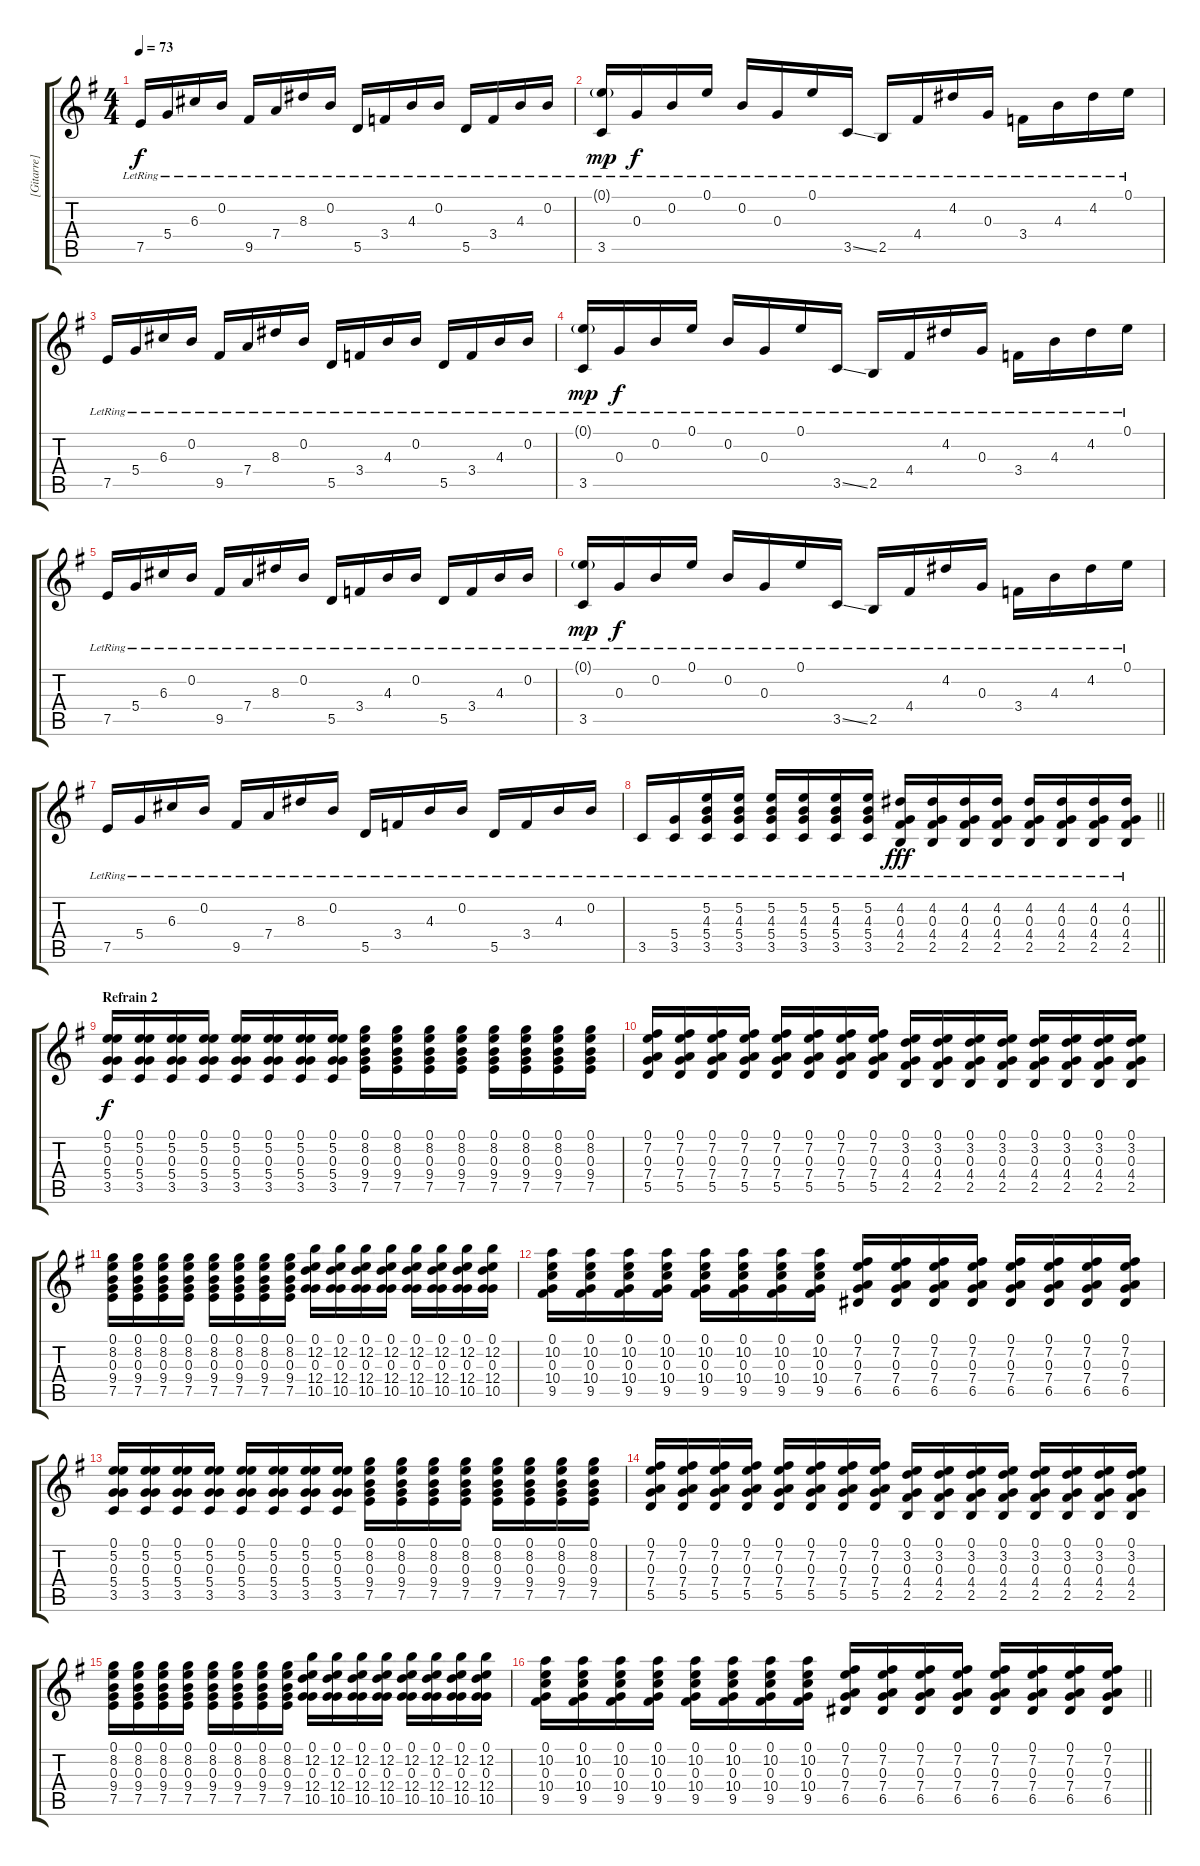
\track ("[Gitarre]" "[Gitarre]") {instrument electricguitarclean}
\staff {score tabs}
\tuning (E4 B3 G3 D3 A2 E2) {hide}
\ts (4 4)
\tempo 73
\clef g2
\ks eminor
7.5{lr}.16{dy f} 5.4{lr}.16 6.3{lr}.16 0.2{lr}.16 9.5{lr}.16 7.4{lr}.16 8.3{lr}.16 0.2{lr}.16 5.5{lr}.16 3.4{lr}.16 4.3{lr}.16 0.2{lr}.16 5.5{lr}.16 3.4{lr}.16 4.3{lr}.16 0.2{lr}.16 |
(0.1{g lr} 3.5{lr}).16{dy mp} 0.3{lr}.16{dy f} 0.2{lr}.16 0.1{lr}.16 0.2{lr}.16 0.3{lr}.16 0.1{lr}.16 3.5{ss lr}.16 2.5{lr}.16 4.4{lr}.16 4.2{lr}.16 0.3{lr}.16 3.4{lr}.16 4.3{lr}.16 4.2{lr}.16 0.1{lr}.16 |
7.5{lr}.16 5.4{lr}.16 6.3{lr}.16 0.2{lr}.16 9.5{lr}.16 7.4{lr}.16 8.3{lr}.16 0.2{lr}.16 5.5{lr}.16 3.4{lr}.16 4.3{lr}.16 0.2{lr}.16 5.5{lr}.16 3.4{lr}.16 4.3{lr}.16 0.2{lr}.16 |
(0.1{g lr} 3.5{lr}).16{dy mp} 0.3{lr}.16{dy f} 0.2{lr}.16 0.1{lr}.16 0.2{lr}.16 0.3{lr}.16 0.1{lr}.16 3.5{ss lr}.16 2.5{lr}.16 4.4{lr}.16 4.2{lr}.16 0.3{lr}.16 3.4{lr}.16 4.3{lr}.16 4.2{lr}.16 0.1{lr}.16 |
7.5{lr}.16 5.4{lr}.16 6.3{lr}.16 0.2{lr}.16 9.5{lr}.16 7.4{lr}.16 8.3{lr}.16 0.2{lr}.16 5.5{lr}.16 3.4{lr}.16 4.3{lr}.16 0.2{lr}.16 5.5{lr}.16 3.4{lr}.16 4.3{lr}.16 0.2{lr}.16 |
(0.1{g lr} 3.5{lr}).16{dy mp} 0.3{lr}.16{dy f} 0.2{lr}.16 0.1{lr}.16 0.2{lr}.16 0.3{lr}.16 0.1{lr}.16 3.5{ss lr}.16 2.5{lr}.16 4.4{lr}.16 4.2{lr}.16 0.3{lr}.16 3.4{lr}.16 4.3{lr}.16 4.2{lr}.16 0.1{lr}.16 |
7.5{lr}.16 5.4{lr}.16 6.3{lr}.16 0.2{lr}.16 9.5{lr}.16 7.4{lr}.16 8.3{lr}.16 0.2{lr}.16 5.5{lr}.16 3.4{lr}.16 4.3{lr}.16 0.2{lr}.16 5.5{lr}.16 3.4{lr}.16 4.3{lr}.16 0.2{lr}.16 |
\barLineRight lightlight
3.5{lr}.16 (5.4{lr} 3.5{lr}).16 (5.2{lr} 4.3{lr} 5.4{lr} 3.5{lr}).16 (5.2{lr} 4.3 5.4 3.5).16 (5.2{lr} 4.3 5.4 3.5).16 (5.2{lr} 4.3 5.4 3.5).16 (5.2{lr} 4.3 5.4 3.5).16 (5.2{lr} 4.3 5.4 3.5).16 (4.2 0.3 4.4{lr} 2.5).16{dy fff} (4.2 0.3 4.4{lr} 2.5).16 (4.2 0.3 4.4{lr} 2.5).16 (4.2 0.3 4.4{lr} 2.5).16 (4.2 0.3 4.4{lr} 2.5).16 (4.2 0.3 4.4{lr} 2.5).16 (4.2 0.3 4.4{lr} 2.5).16 (4.2 0.3 4.4{lr} 2.5).16 |
\section ("" "Refrain 2")
(0.1 5.2 0.3 5.4 3.5).16{dy f balance 2 instrument electricguitarclean} (0.1 5.2 0.3 5.4 3.5).16 (0.1 5.2 0.3 5.4 3.5).16 (0.1 5.2 0.3 5.4 3.5).16 (0.1 5.2 0.3 5.4 3.5).16 (0.1 5.2 0.3 5.4 3.5).16 (0.1 5.2 0.3 5.4 3.5).16 (0.1 5.2 0.3 5.4 3.5).16 (0.1 8.2 0.3 9.4 7.5).16 (0.1 8.2 0.3 9.4 7.5).16 (0.1 8.2 0.3 9.4 7.5).16 (0.1 8.2 0.3 9.4 7.5).16 (0.1 8.2 0.3 9.4 7.5).16 (0.1 8.2 0.3 9.4 7.5).16 (0.1 8.2 0.3 9.4 7.5).16 (0.1 8.2 0.3 9.4 7.5).16 |
(0.1 7.2 0.3 7.4 5.5).16 (0.1 7.2 0.3 7.4 5.5).16 (0.1 7.2 0.3 7.4 5.5).16 (0.1 7.2 0.3 7.4 5.5).16 (0.1 7.2 0.3 7.4 5.5).16 (0.1 7.2 0.3 7.4 5.5).16 (0.1 7.2 0.3 7.4 5.5).16 (0.1 7.2 0.3 7.4 5.5).16 (0.1 3.2 0.3 4.4 2.5).16 (0.1 3.2 0.3 4.4 2.5).16 (0.1 3.2 0.3 4.4 2.5).16 (0.1 3.2 0.3 4.4 2.5).16 (0.1 3.2 0.3 4.4 2.5).16 (0.1 3.2 0.3 4.4 2.5).16 (0.1 3.2 0.3 4.4 2.5).16 (0.1 3.2 0.3 4.4 2.5).16 |
(0.1 8.2 0.3 9.4 7.5).16 (0.1 8.2 0.3 9.4 7.5).16 (0.1 8.2 0.3 9.4 7.5).16 (0.1 8.2 0.3 9.4 7.5).16 (0.1 8.2 0.3 9.4 7.5).16 (0.1 8.2 0.3 9.4 7.5).16 (0.1 8.2 0.3 9.4 7.5).16 (0.1 8.2 0.3 9.4 7.5).16 (0.1 12.2 0.3 12.4 10.5).16 (0.1 12.2 0.3 12.4 10.5).16 (0.1 12.2 0.3 12.4 10.5).16 (0.1 12.2 0.3 12.4 10.5).16 (0.1 12.2 0.3 12.4 10.5).16 (0.1 12.2 0.3 12.4 10.5).16 (0.1 12.2 0.3 12.4 10.5).16 (0.1 12.2 0.3 12.4 10.5).16 |
(0.1 10.2 0.3 10.4 9.5).16 (0.1 10.2 0.3 10.4 9.5).16 (0.1 10.2 0.3 10.4 9.5).16 (0.1 10.2 0.3 10.4 9.5).16 (0.1 10.2 0.3 10.4 9.5).16 (0.1 10.2 0.3 10.4 9.5).16 (0.1 10.2 0.3 10.4 9.5).16 (0.1 10.2 0.3 10.4 9.5).16 (0.1 7.2 0.3 7.4 6.5).16 (0.1 7.2 0.3 7.4 6.5).16 (0.1 7.2 0.3 7.4 6.5).16 (0.1 7.2 0.3 7.4 6.5).16 (0.1 7.2 0.3 7.4 6.5).16 (0.1 7.2 0.3 7.4 6.5).16 (0.1 7.2 0.3 7.4 6.5).16 (0.1 7.2 0.3 7.4 6.5).16 |
(0.1 5.2 0.3 5.4 3.5).16 (0.1 5.2 0.3 5.4 3.5).16 (0.1 5.2 0.3 5.4 3.5).16 (0.1 5.2 0.3 5.4 3.5).16 (0.1 5.2 0.3 5.4 3.5).16 (0.1 5.2 0.3 5.4 3.5).16 (0.1 5.2 0.3 5.4 3.5).16 (0.1 5.2 0.3 5.4 3.5).16 (0.1 8.2 0.3 9.4 7.5).16 (0.1 8.2 0.3 9.4 7.5).16 (0.1 8.2 0.3 9.4 7.5).16 (0.1 8.2 0.3 9.4 7.5).16 (0.1 8.2 0.3 9.4 7.5).16 (0.1 8.2 0.3 9.4 7.5).16 (0.1 8.2 0.3 9.4 7.5).16 (0.1 8.2 0.3 9.4 7.5).16 |
(0.1 7.2 0.3 7.4 5.5).16 (0.1 7.2 0.3 7.4 5.5).16 (0.1 7.2 0.3 7.4 5.5).16 (0.1 7.2 0.3 7.4 5.5).16 (0.1 7.2 0.3 7.4 5.5).16 (0.1 7.2 0.3 7.4 5.5).16 (0.1 7.2 0.3 7.4 5.5).16 (0.1 7.2 0.3 7.4 5.5).16 (0.1 3.2 0.3 4.4 2.5).16 (0.1 3.2 0.3 4.4 2.5).16 (0.1 3.2 0.3 4.4 2.5).16 (0.1 3.2 0.3 4.4 2.5).16 (0.1 3.2 0.3 4.4 2.5).16 (0.1 3.2 0.3 4.4 2.5).16 (0.1 3.2 0.3 4.4 2.5).16 (0.1 3.2 0.3 4.4 2.5).16 |
(0.1 8.2 0.3 9.4 7.5).16 (0.1 8.2 0.3 9.4 7.5).16 (0.1 8.2 0.3 9.4 7.5).16 (0.1 8.2 0.3 9.4 7.5).16 (0.1 8.2 0.3 9.4 7.5).16 (0.1 8.2 0.3 9.4 7.5).16 (0.1 8.2 0.3 9.4 7.5).16 (0.1 8.2 0.3 9.4 7.5).16 (0.1 12.2 0.3 12.4 10.5).16 (0.1 12.2 0.3 12.4 10.5).16 (0.1 12.2 0.3 12.4 10.5).16 (0.1 12.2 0.3 12.4 10.5).16 (0.1 12.2 0.3 12.4 10.5).16 (0.1 12.2 0.3 12.4 10.5).16 (0.1 12.2 0.3 12.4 10.5).16 (0.1 12.2 0.3 12.4 10.5).16 |
\barLineRight lightlight
(0.1 10.2 0.3 10.4 9.5).16 (0.1 10.2 0.3 10.4 9.5).16 (0.1 10.2 0.3 10.4 9.5).16 (0.1 10.2 0.3 10.4 9.5).16 (0.1 10.2 0.3 10.4 9.5).16 (0.1 10.2 0.3 10.4 9.5).16 (0.1 10.2 0.3 10.4 9.5).16 (0.1 10.2 0.3 10.4 9.5).16 (0.1 7.2 0.3 7.4 6.5).16 (0.1 7.2 0.3 7.4 6.5).16 (0.1 7.2 0.3 7.4 6.5).16 (0.1 7.2 0.3 7.4 6.5).16 (0.1 7.2 0.3 7.4 6.5).16 (0.1 7.2 0.3 7.4 6.5).16 (0.1 7.2 0.3 7.4 6.5).16 (0.1 7.2 0.3 7.4 6.5).16
